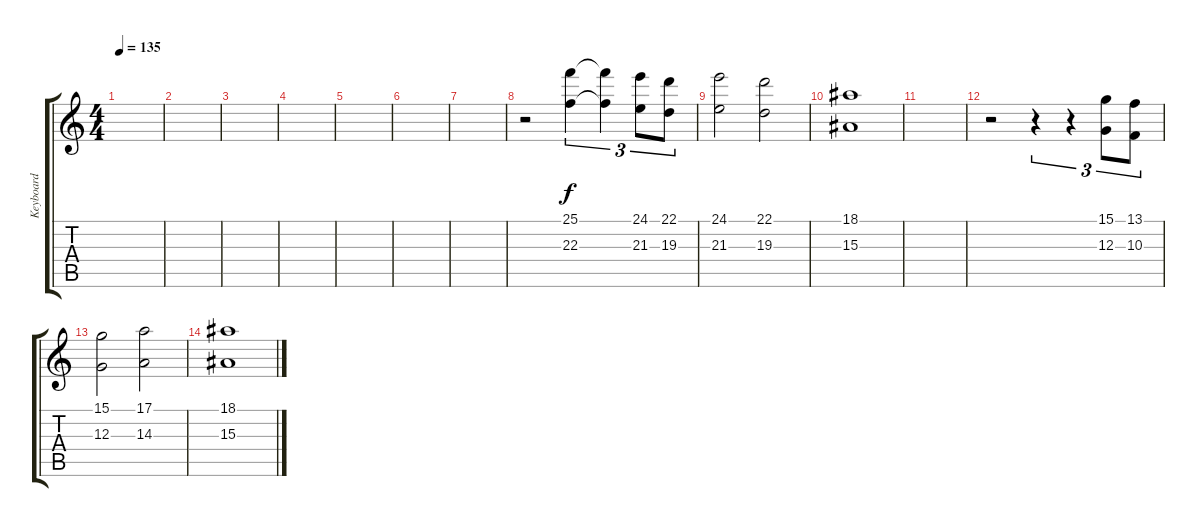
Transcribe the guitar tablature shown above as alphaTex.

\track ("Keyboard" "Keyboard") {instrument harpsichord}
\staff {score tabs}
\tuning (E4 B3 G3 D3 A2 E2) {hide}
\ts (4 4)
\tempo 135
\clef g2
\ks c
|
|
|
|
|
|
|
r.2{volume 16 instrument violin} (25.1 22.3).4{tu (3 2)} (25.1{t} 22.3{t}).4{tu (3 2)} (24.1 21.3).8{tu (3 2)} (22.1 19.3).8{tu (3 2)} |
(24.1 21.3).2 (22.1 19.3).2 |
(18.1 15.3).1{volume 16 instrument violin} |
|
r.2{volume 16 instrument violin} r.4{tu (3 2)} r.4{tu (3 2)} (15.1 12.3).8{tu (3 2)} (13.1 10.3).8{tu (3 2)} |
(15.1 12.3).2 (17.1 14.3).2 |
(18.1 15.3).1{volume 16 instrument violin}
